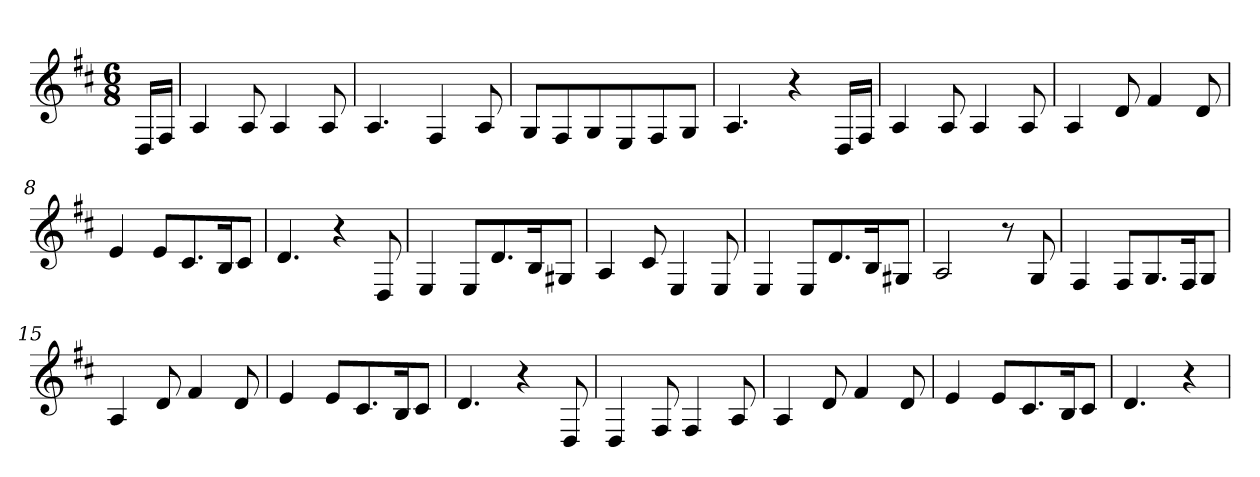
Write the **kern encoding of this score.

**kern
*part1
*staff1
*clefG2
*k[f#c#]
*D:
*M6/8
=1
16D/LL
16F#/JJ
=2
4A/
8A/
4A/
8A/
=3
4.A/
4F#/
8A/
=4
8G/L
8F#/
8G/
8E/
8F#/
8G/J
=5
4.A/
4r
16D/LL
16F#/JJ
=6
4A/
8A/
4A/
8A/
=7
4A/
8d/
4f#/
8d/
!!LO:LB:g=z
=8
4e/
8e/L
8.c#/
16B/K
8c#/J
=9
4.d/
4r
8D/
=10
4E/
8E/L
8.d/
16B/K
8G#X/J
=11
4A/
8c#/
4E/
8E/
=12
4E/
8E/L
8.d/
16B/K
8G#X/J
=13
2A/
8r
8G/
=14
4F#/
8F#/L
8.G/
16F#/K
8G/J
!!LO:LB:g=z
=15
4A/
8d/
4f#/
8d/
=16
4e/
8e/L
8.c#/
16B/K
8c#/J
=17
4.d/
4r
8D/
=18
4D/
8F#/
4F#/
8A/
=19
4A/
8d/
4f#/
8d/
=20
4e/
8e/L
8.c#/
16B/K
8c#/J
=21
4.d/
4r
=
*-
